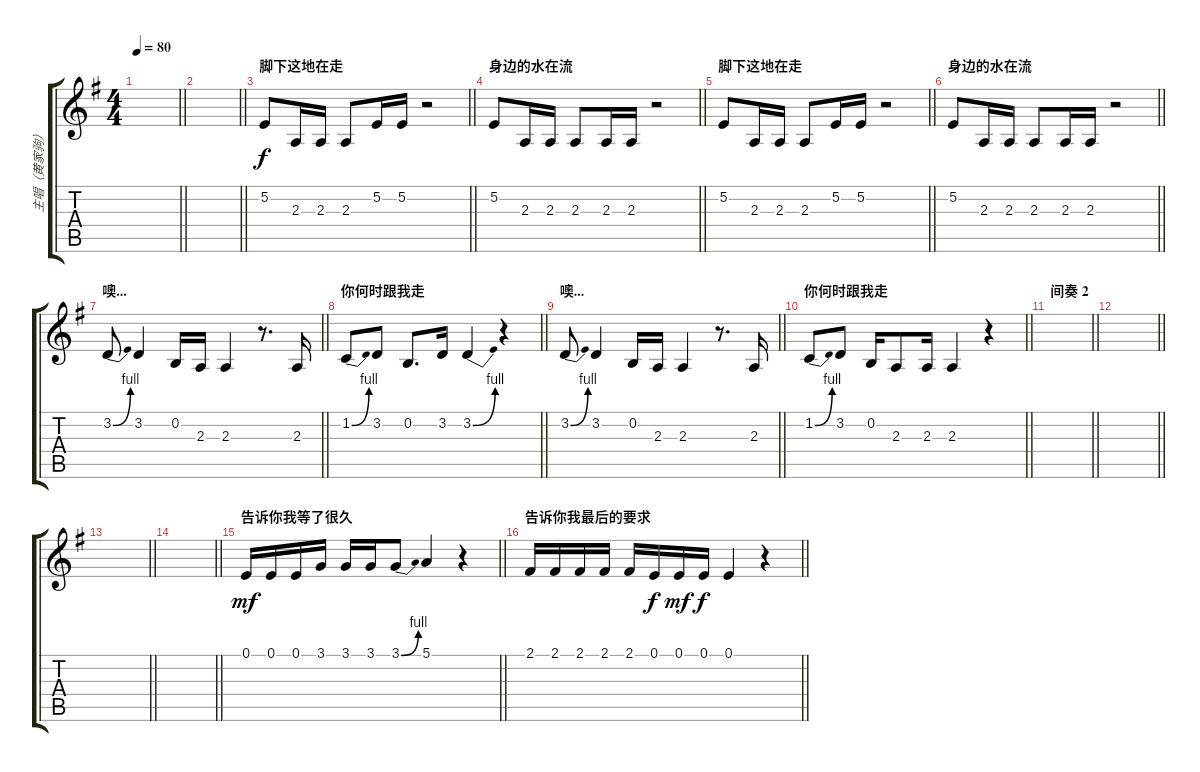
\track ("主唱（黄家驹）" "主唱（黄家驹）") {instrument altosax}
\staff {score tabs}
\tuning (E4 B3 G3 D3 A2 E2) {hide}
\ts (4 4)
\tempo 80
\clef g2
\barLineRight lightlight
\ks g
|
\barLineRight lightlight
|
\section ("" "脚下这地在走")
\barLineRight lightlight
5.2.8 2.3.16 2.3.16 2.3.8 5.2.16 5.2.16 r.2 |
\section ("" "身边的水在流")
\barLineRight lightlight
5.2.8 2.3.16 2.3.16 2.3.8 2.3.16 2.3.16 r.2 |
\section ("" "脚下这地在走")
\barLineRight lightlight
5.2.8 2.3.16 2.3.16 2.3.8 5.2.16 5.2.16 r.2 |
\section ("" "身边的水在流")
\barLineRight lightlight
5.2.8 2.3.16 2.3.16 2.3.8 2.3.16 2.3.16 r.2 |
\section ("" "噢...")
\barLineRight lightlight
3.2{be (bend 0 0 60 4)}.8 3.2.4 0.2.16 2.3.16 2.3.4 r.8{d} 2.3.16 |
\section ("" "你何时跟我走")
\barLineRight lightlight
1.2{be (bend 0 0 60 4)}.8 3.2.8 0.2.8{d} 3.2.16 3.2{be (bend 0 0 60 4)}.4 r.4 |
\section ("" "噢...")
\barLineRight lightlight
3.2{be (bend 0 0 60 4)}.8 3.2.4 0.2.16 2.3.16 2.3.4 r.8{d} 2.3.16 |
\section ("" "你何时跟我走")
\barLineRight lightlight
1.2{be (bend 0 0 60 4)}.8 3.2.8 0.2.16 2.3.8 2.3.16 2.3.4 r.4 |
\section ("" "间奏 2")
\barLineRight lightlight
|
\barLineRight lightlight
|
\barLineRight lightlight
|
\barLineRight lightlight
|
\section ("" "告诉你我等了很久")
\barLineRight lightlight
0.1.16{dy mf} 0.1.16 0.1.16 3.1.16 3.1.16 3.1.16 3.1{be (bend 0 0 60 4)}.8 5.1.4 r.4 |
\section ("" "告诉你我最后的要求")
\barLineRight lightlight
2.1.16 2.1.16 2.1.16 2.1.16 2.1.16 0.1.16{dy f} 0.1.16{dy mf} 0.1.16{dy f} 0.1.4 r.4
